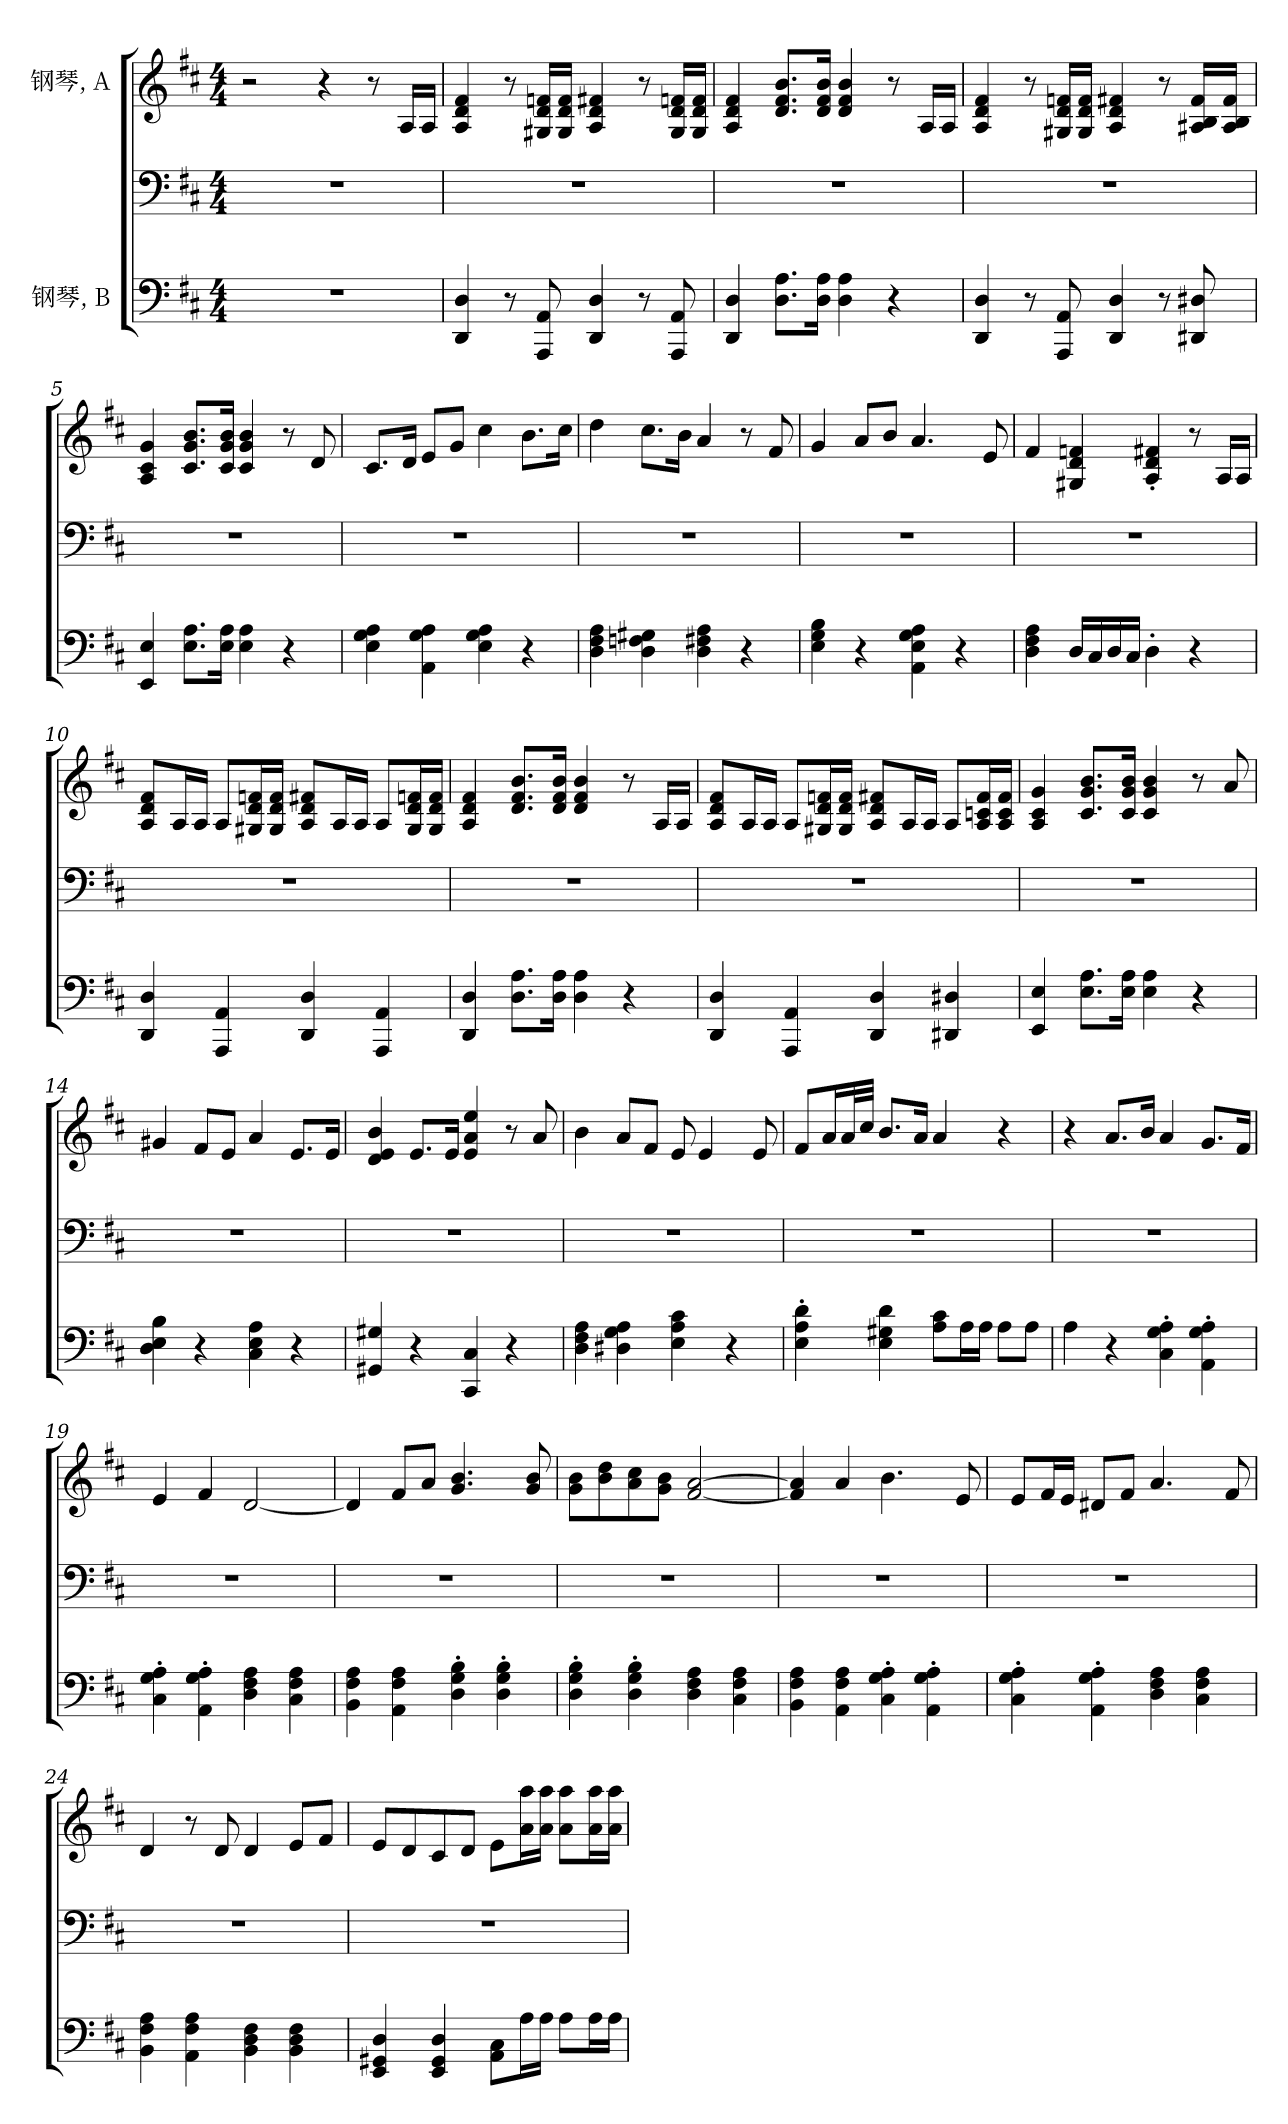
**kern	**kern	**kern
*part2	*part2	*part1
*staff3	*staff2	*staff1
*I"钢琴, B	*	*I"钢琴, A
*clefF4	*clefF4	*clefG2
*k[f#c#]	*k[f#c#]	*k[f#c#]
*M4/4	*M4/4	*M4/4
*MM125	*MM125	*MM125
=1	=1	=1
1r	1r	2r
.	.	4r
.	.	8r
.	.	16A/LL
.	.	16A/JJ
=2	=2	=2
4DD/ 4D/	1r	4A/ 4d/ 4f#/
8r	.	8r
8AAA/ 8AA/	.	16G#X/ 16d/ 16fn/LL
.	.	16G#/ 16d/ 16f/JJ
4DD/ 4D/	.	4A/ 4d/ 4f#X/
8r	.	8r
8AAA/ 8AA/	.	16G#/ 16d/ 16fn/LL
.	.	16G#/ 16d/ 16f/JJ
=3	=3	=3
4DD/ 4D/	1r	4A/ 4d/ 4f#/
8.D\ 8.A\L	.	8.d/ 8.f#/ 8.b/L
16D\ 16A\Jk	.	16d/ 16f#/ 16b/Jk
4D\ 4A\	.	4d/ 4f#/ 4b/
4r	.	8r
.	.	16A/LL
.	.	16A/JJ
=4	=4	=4
4DD/ 4D/	1r	4A/ 4d/ 4f#/
8r	.	8r
8AAA/ 8AA/	.	16G#X/ 16d/ 16fn/LL
.	.	16G#/ 16d/ 16f/JJ
4DD/ 4D/	.	4A/ 4d/ 4f#X/
8r	.	8r
8DD#X/ 8D#X/	.	16A#X/ 16B/ 16f#/LL
.	.	16A#/ 16B/ 16f#/JJ
!!LO:LB:g=z
=5	=5	=5
4EE/ 4E/	1r	4A/ 4c#/ 4g/
8.E\ 8.A\L	.	8.c#/ 8.g/ 8.b/L
16E\ 16A\Jk	.	16c#/ 16g/ 16b/Jk
4E\ 4A\	.	4c#/ 4g/ 4b/
4r	.	8r
.	.	8d/
=6	=6	=6
4E\ 4G\ 4A\	1r	8.c#/L
.	.	16d/Jk
4AA\ 4G\ 4A\	.	8e/L
.	.	8g/J
4E\ 4G\ 4A\	.	4cc#\
4r	.	8.b\L
.	.	16cc#\Jk
=7	=7	=7
4D\ 4F#\ 4A\	1r	4dd\
4D\ 4Fn\ 4G#X\	.	8.cc#\L
.	.	16b\Jk
4D\ 4F#X\ 4A\	.	4a/
4r	.	8r
.	.	8f#/
=8	=8	=8
4E\ 4G\ 4B\	1r	4g/
4r	.	8a/L
.	.	8b/J
4AA\ 4E\ 4G\ 4A\	.	4.a/
4r	.	.
.	.	8e/
!!LO:LB:g=z
=9	=9	=9
4D\ 4F#\ 4A\	1r	4f#/
16D/LL	.	4G#X/ 4d/ 4fn/
16C#/	.	.
16D/	.	.
16C#/JJ	.	.
4D'\	.	4A/' 4d/' 4f#X/'
4r	.	8r
.	.	16A/LL
.	.	16A/JJ
=10	=10	=10
4DD/ 4D/	1r	8A/ 8d/ 8f#/L
.	.	16A/L
.	.	16A/JJ
4AAA/ 4AA/	.	8A/L
.	.	16G#X/ 16d/ 16fn/L
.	.	16G#/ 16d/ 16f/JJ
4DD/ 4D/	.	8A/ 8d/ 8f#X/L
.	.	16A/L
.	.	16A/JJ
4AAA/ 4AA/	.	8A/L
.	.	16G#/ 16d/ 16fn/L
.	.	16G#/ 16d/ 16f/JJ
=11	=11	=11
4DD/ 4D/	1r	4A/ 4d/ 4f#/
8.D\ 8.A\L	.	8.d/ 8.f#/ 8.b/L
16D\ 16A\Jk	.	16d/ 16f#/ 16b/Jk
4D\ 4A\	.	4d/ 4f#/ 4b/
4r	.	8r
.	.	16A/LL
.	.	16A/JJ
!!LO:LB:g=z
=12	=12	=12
4DD/ 4D/	1r	8A/ 8d/ 8f#/L
.	.	16A/L
.	.	16A/JJ
4AAA/ 4AA/	.	8A/L
.	.	16G#X/ 16d/ 16fn/L
.	.	16G#/ 16d/ 16f/JJ
4DD/ 4D/	.	8A/ 8d/ 8f#X/L
.	.	16A/L
.	.	16A/JJ
4DD#X/ 4D#X/	.	8A/L
.	.	16A/ 16cn/ 16f#/L
.	.	16A/ 16c/ 16f#/JJ
=13	=13	=13
4EE/ 4E/	1r	4A/ 4c#/ 4g/
8.E\ 8.A\L	.	8.c#/ 8.g/ 8.b/L
16E\ 16A\Jk	.	16c#/ 16g/ 16b/Jk
4E\ 4A\	.	4c#/ 4g/ 4b/
4r	.	8r
.	.	8a/
=14	=14	=14
4D\ 4E\ 4B\	1r	4g#X/
4r	.	8f#/L
.	.	8e/J
4C#\ 4E\ 4A\	.	4a/
4r	.	8.e/L
.	.	16e/Jk
=15	=15	=15
4GG#X/ 4G#X/	1r	4d/ 4e/ 4b/
4r	.	8.e/L
.	.	16e/Jk
4CC#/ 4C#/	.	4e/ 4a/ 4ee/
4r	.	8r
.	.	8a/
!!LO:PB:g=z
=16	=16	=16
4D\ 4F#\ 4A\	1r	4b\
4D#X\ 4G\ 4A\	.	8a/L
.	.	8f#/J
4E\ 4A\ 4c#\	.	8e/
.	.	4e/
4r	.	.
.	.	8e/
=17	=17	=17
4E\' 4A\' 4d\'	1r	8f#/L
.	.	16a/L
.	.	32a/L
.	.	32cc#/JJJ
4E\ 4G#X\ 4d\	.	8.b/L
.	.	16a/Jk
8A\ 8c#\L	.	4a/
16A\L	.	.
16A\JJ	.	.
8A\L	.	4r
8A\J	.	.
=18	=18	=18
4A\	1r	4r
4r	.	8.a/L
.	.	16b/Jk
4C#\' 4G\' 4A\'	.	4a/
4AA\' 4G\' 4A\'	.	8.g/L
.	.	16f#/Jk
=19	=19	=19
4C#\' 4G\' 4A\'	1r	4e/
4AA\' 4G\' 4A\'	.	4f#/
4D\ 4F#\ 4A\	.	[2d/
4C#\ 4F#\ 4A\	.	.
=20	=20	=20
4BB\ 4F#\ 4A\	1r	4d/]
4AA\ 4F#\ 4A\	.	8f#/L
.	.	8a/J
4D\' 4G\' 4B\'	.	4.g/ 4.b/
4D\' 4G\' 4B\'	.	.
.	.	8g/ 8b/
!!LO:LB:g=z
=21	=21	=21
4D\' 4G\' 4B\'	1r	8g\ 8b\L
.	.	8b\ 8dd\
4D\' 4G\' 4B\'	.	8a\ 8cc#\
.	.	8g\ 8b\J
4D\ 4F#\ 4A\	.	[2f#/ [2a/
4C#\ 4F#\ 4A\	.	.
=22	=22	=22
4BB\ 4F#\ 4A\	1r	4f#/] 4a/]
4AA\ 4F#\ 4A\	.	4a/
4C#\' 4G\' 4A\'	.	4.b\
4AA\' 4G\' 4A\'	.	.
.	.	8e/
=23	=23	=23
4C#\' 4G\' 4A\'	1r	8e/L
.	.	16f#/L
.	.	16e/JJ
4AA\' 4G\' 4A\'	.	8d#X/L
.	.	8f#/J
4D\ 4F#\ 4A\	.	4.a/
4C#\ 4F#\ 4A\	.	.
.	.	8f#/
=24	=24	=24
4BB\ 4F#\ 4A\	1r	4d/
4AA\ 4F#\ 4A\	.	8r
.	.	8d/
4BB\ 4D\ 4F#\	.	4d/
4BB\ 4D\ 4F#\	.	8e/L
.	.	8f#/J
=25	=25	=25
4EE/ 4GG#X/ 4D/	1r	8e/L
.	.	8d/
4EE/ 4GG#/ 4D/	.	8c#/
.	.	8d/J
8AA\ 8C#\L	.	8e\L
16A\L	.	16a\ 16aa\L
16A\JJ	.	16a\ 16aa\JJ
8A\L	.	8a\ 8aa\L
16A\L	.	16a\ 16aa\L
16A\JJ	.	16a\ 16aa\JJ
=	=	=
*-	*-	*-
